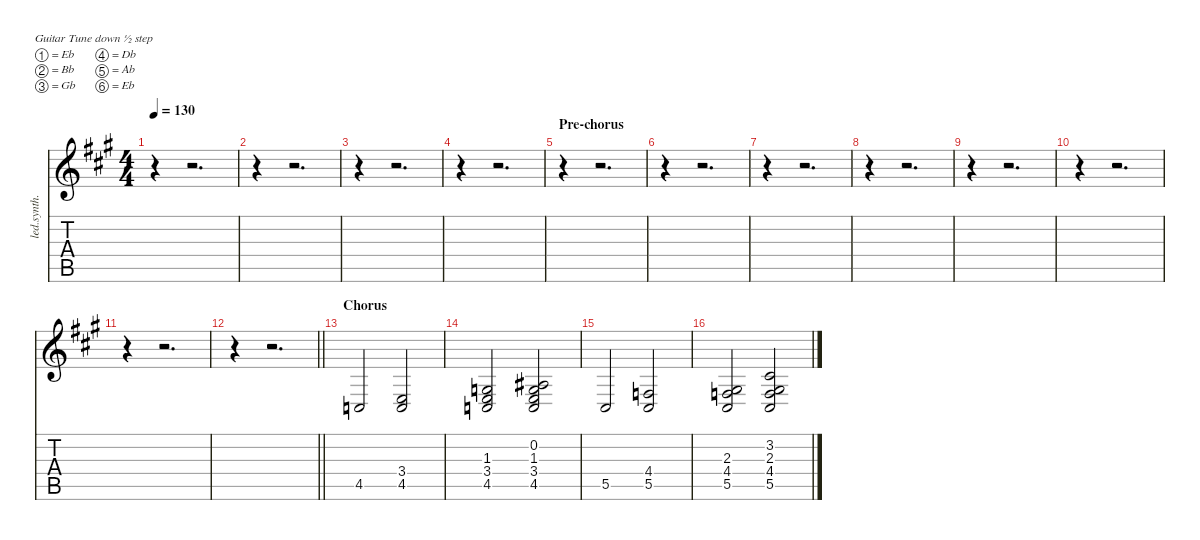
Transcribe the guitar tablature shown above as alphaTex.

\defaultSystemsLayout 4
\hideDynamics
\bracketExtendMode nobrackets
\track ("Synth 2" "led.synth.") {mute instrument lead2sawtooth}
\staff {score tabs}
\tuning (Eb4 Bb3 Gb3 Db3 Ab2 Eb2)
\ts (4 4)
\tempo 130
\clef g2
\ks a
r.4{dy f} r.2{d} |
r.4 r.2{d} |
r.4 r.2{d} |
r.4 r.2{d} |
\section ("" "Pre-chorus")
r.4 r.2{d} |
r.4 r.2{d} |
r.4 r.2{d} |
r.4 r.2{d} |
r.4 r.2{d} |
r.4 r.2{d} |
r.4 r.2{d} |
\barLineRight lightlight
r.4 r.2{d} |
\section ("" "Chorus")
4.5{acc forcenatural}.2 (3.4{acc forcenatural} 4.5{acc forcenatural}).2 |
(1.3{acc forcenatural} 3.4{acc forcenatural} 4.5{acc forcenatural}).2 (0.2{acc #} 1.3{acc forcenatural} 3.4{acc forcenatural} 4.5{acc forcenatural}).2 |
5.5{acc #}.2 (4.4{acc forcenatural} 5.5{acc #}).2 |
(2.3{acc #} 4.4{acc forcenatural} 5.5{acc #}).2 (3.2{acc #} 2.3{acc #} 4.4{acc forcenatural} 5.5{acc #}).2
